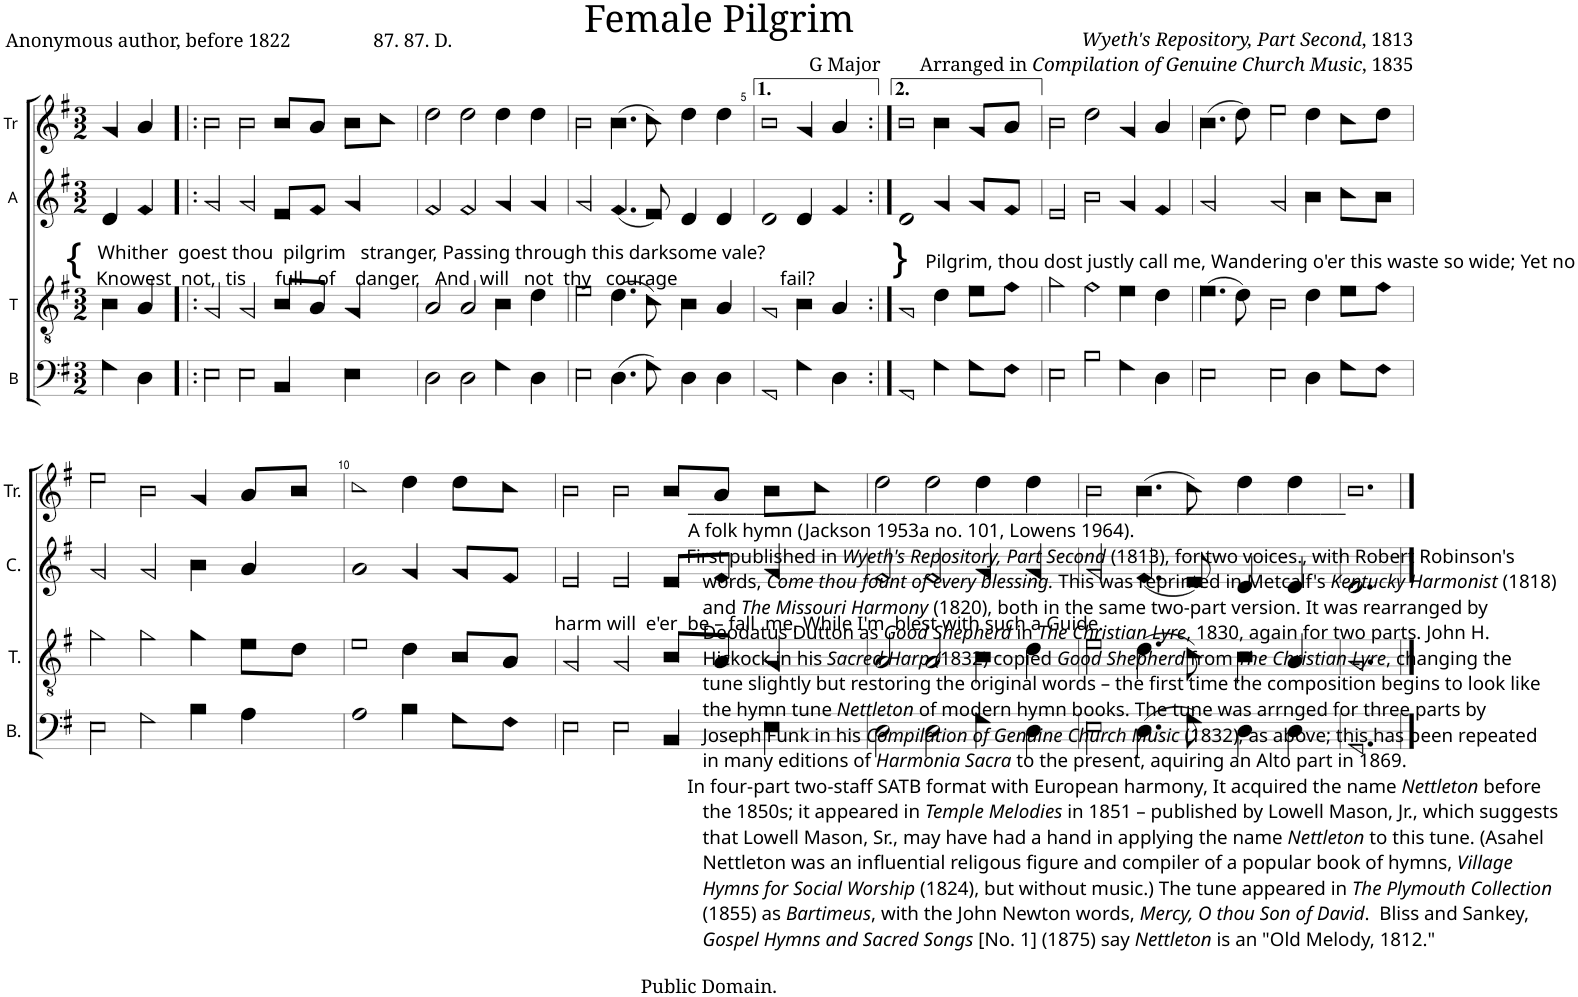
**kern	**kern	**kern	**kern
*part4	*part3	*part2	*part1
*staff4	*staff3	*staff2	*staff1
*I"B	*I"T	*I"A	*I"Tr
*I'B.	*I'T.	*	*I'Tr.
*clefF4	*clefGv2	*clefG2	*clefG2
*k[f#]	*k[f#]	*k[f#]	*k[f#]
*M3/2	*M3/2	*M3/2	*M3/2
=1	=1	=1	=1
!	!	!LO:TX:b:t=Whither  goest thou  pilgrim   stranger, Passing through this darksome vale?	!
!	!	!LO:TX:b:t=Knowest  not,  tis      full   of    danger,   And  will   not  thy   courage                     fail?	!
!	!	!LO:TX:b:t={	!
4G!\	4B!\	4d!/	4g!/
4D!\	4A!/	4f#!/	4a!/
=2!|:	=2!|:	=2!|:	=2!|:
2E!\	2G!/	2g!/	2b!\
2E!\	2G!/	2g!/	2b!\
4BB!/	8B!/L	8e!/L	8b!/L
.	8A!/J	8f#!/J	8a!/J
4E!\	4G!/	4g!/	8b!\L
.	.	.	8cc!\J
=3	=3	=3	=3
2D!\	2A!/	2f#!/	2dd!\
2D!\	2A!/	2f#!/	2dd!\
4G!\	4B!\	4g!/	4dd!\
4D!\	4d!\	4g!/	4dd!\
=4	=4	=4	=4
2E!\	2e!\	2g!/	2b!\
(4.D!\	(4.d!\	(4.f#!/	(4.b!\
8G!\)	8c!\)	8e!/)	8cc!\)
4D!\	4B!\	4d!/	4dd!\
4D!\	4A!/	4d!/	4dd!\
=5	=5	=5	=5
1GG!	1G!	1d!	1b!
4G!\	4B!\	4d!/	4g!/
4D!\	4A!/	4f#!/	4a!/
=6:|!	=6:|!	=6:|!	=6:|!
!	!	!LO:TX:b:t=}	!
!LO:TX:b:t=_______________________________________________________________________________	!	!	!
!LO:TX:b:t=A folk hymn (Jackson 1953a no. 101, Lowens 1964).	!	!	!
!LO:TX:b:t=First published in	!	!	!
!LO:TX:b:i:t=Wyeth's Repository, Part Second	!	!	!
!LO:TX:b:t=(1813), for two voices., with Robert Robinson's	!	!	!
!LO:TX:b:t=words,	!	!	!
!LO:TX:b:i:t=Come thou fount of every blessing.	!	!	!
!LO:TX:b:t=This was reprinted in Metcalf's	!	!	!
!LO:TX:b:i:t=Kentucky Harmonist	!	!	!
!LO:TX:b:t=(1818)	!	!	!
!LO:TX:b:t=and	!	!	!
!LO:TX:b:i:t=The Missouri Harmony	!	!	!
!LO:TX:b:t=(1820), both in the same two-part version. It was rearranged by	!	!	!
!LO:TX:b:t=Deodatus Dutton as	!	!	!
!LO:TX:b:i:t=Good Shepherd	!	!	!
!LO:TX:b:t=in	!	!	!
!LO:TX:b:i:t=The Christian Lyre	!	!	!
!LO:TX:b:t=, 1830, again for two parts. John H.	!	!	!
!LO:TX:b:t=Hickock in his	!	!	!
!LO:TX:b:i:t=Sacred Harp (	!	!	!
!LO:TX:b:t=1832) copied	!	!	!
!LO:TX:b:i:t=Good Shepherd	!	!	!
!LO:TX:b:t=from	!	!	!
!LO:TX:b:i:t=The Christian Lyre	!	!	!
!LO:TX:b:t=, changing the	!	!	!
!LO:TX:b:t=tune slightly but restoring the original words – the first time the composition begins to look like	!	!	!
!LO:TX:b:t=the hymn tune	!	!	!
!LO:TX:b:i:t=Nettleton	!	!	!
!LO:TX:b:t=of modern hymn books. The tune was arrnged for three parts by	!	!	!
!LO:TX:b:t=Joseph Funk in his	!	!	!
!LO:TX:b:i:t=Compilation of Genuine Church Music	!	!	!
!LO:TX:b:t=(1832), as above; this has been repeated	!	!	!
!LO:TX:b:t=in many editions of	!	!	!
!LO:TX:b:i:t=Harmonia Sacra	!	!	!
!LO:TX:b:t=to the present, aquiring an Alto part in 1869.	!	!	!
!LO:TX:b:t=In four-part two-staff SATB format with European harmony, It acquired the name	!	!	!
!LO:TX:b:i:t=Nettleton	!	!	!
!LO:TX:b:t=before	!	!	!
!LO:TX:b:t=the 1850s; it appeared in	!	!	!
!LO:TX:b:i:t=Temple Melodies	!	!	!
!LO:TX:b:t=in 1851 – published by Lowell Mason, Jr., which suggests	!	!	!
!LO:TX:b:t=that Lowell Mason, Sr., may have had a hand in applying the name	!	!	!
!LO:TX:b:i:t=Nettleton	!	!	!
!LO:TX:b:t=to this tune. (Asahel	!	!	!
!LO:TX:b:t=Nettleton was an influential religous figure and compiler of a popular book of hymns,	!	!	!
!LO:TX:b:i:t=Village	!	!	!
!LO:TX:b:t=Hymns for Social Worship	!	!	!
!LO:TX:b:t=(1824), but without music.) The tune appeared in	!	!	!
!LO:TX:b:i:t=The Plymouth Collection	!	!	!
!LO:TX:b:t=(1855) as	!	!	!
!LO:TX:b:i:t=Bartimeus	!	!	!
!LO:TX:b:t=, with the John Newton words,	!	!	!
!LO:TX:b:i:t=Mercy, O thou Son of David	!	!	!
!LO:TX:b:t=.  Bliss and Sankey,	!	!	!
!LO:TX:b:i:t=Gospel Hymns and Sacred Songs	!	!	!
!LO:TX:b:t=[No. 1] (1875) say	!	!	!
!LO:TX:b:i:t=Nettleton	!	!	!
!LO:TX:b:t=is an "Old Melody, 1812."	!	!	!
1GG!	1G!	1d!	1b!
!	!	!LO:TX:b:t=Pilgrim, thou dost justly call me, Wandering o'er this waste so wide; Yet no	!
4G!\	4d!\	4g!/	4b!\
8G!\L	8e!\L	8g!/L	8g!/L
8F#!\J	8f#!\J	8f#!/J	8a!/J
=7	=7	=7	=7
2E!\	2g!\	2e!/	2b!\
2B!\	2f#!\	2b!\	2dd!\
4G!\	4e!\	4g!/	4g!/
4D!\	4d!\	4f#!/	4a!/
=8	=8	=8	=8
2E!\	(4.e!\	2g!/	(4.b!\
.	8d!\)	.	8dd!\)
2E!\	2B!\	2g!/	2ee!\
4D!\	4d!\	4b!\	4dd!\
8G!\L	8e!\L	8cc!\L	8cc!\L
8F#!\J	8f#!\J	8b!\J	8dd!\J
!!LO:LB:g=z
=9	=9	=9	=9
2E!\	2g!\	2g!/	2ee!\
2G!\	2g!\	2g!/	2b!\
4B!\	4g!\	4b!\	4g!/
4A!\	8e!\L	4a!/	8a!/L
.	8d!\J	.	8b!/J
=10	=10	=10	=10
1A!	1e!	1a!	1cc!
4B!\	4d!\	4g!/	4dd!\
8G!\L	8B!/L	8g!/L	8dd!\L
8F#!\J	8A!/J	8f#!/J	8cc!\J
=11	=11	=11	=11
!	!	!LO:TX:b:t=harm will  e'er  be – fall  me, While I'm  blest with such a Guide.	!
2E!\	2G!/	2e!/	2b!\
2E!\	2G!/	2e!/	2b!\
4BB!/	8B!/L	8e!/L	8b!/L
.	8A!/J	8f#!/J	8a!/J
4E!\	4G!/	4g!/	8b!\L
.	.	.	8cc!\J
=12	=12	=12	=12
2D!\	2A!/	2f#!/	2dd!\
2D!\	2A!/	2f#!/	2dd!\
4G!\	4B!\	4g!/	4dd!\
4D!\	4d!\	4g!/	4dd!\
=13	=13	=13	=13
2E!\	2e!\	2g!/	2b!\
(4.D!\	(4.d!\	(4.f#!/	(4.b!\
8G!\)	8c!\)	8e!/)	8cc!\)
4D!\	4B!\	4d!/	4dd!\
4D!\	4A!/	4d!/	4dd!\
=14	=14	=14	=14
1.GG!	1.G!	1.d!	1.b!
==	==	==	==
*-	*-	*-	*-
